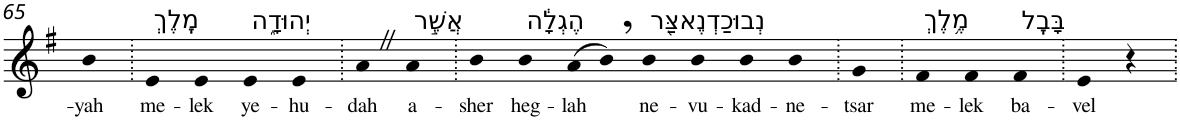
**kern	**text
*part1	*part1
*staff1	*staff1
*I"Piano	*
*I'Pno	*
!!LO:PB:g=z
*clefG2	*
*k[f#]	*
*G:	*
=65	=65
!	!LO:LY:b
4b	-yah
=66.	=66.
!LO:TX:a:t=מֶֽלֶךְ	!
!	!LO:LY:b
4e	me-
!	!LO:LY:b
4e	-lek
!LO:TX:a:t=יְהוּדָ֑ה	!
!	!LO:LY:b
4e	ye-
!	!LO:LY:b
4e	-hu-
=67.	=67.
!	!LO:LY:b
4aZ	-dah
!LO:TX:a:t=אֲשֶׁ֣ר	!
!	!LO:LY:b
4a	a-
=68.	=68.
!	!LO:LY:b
4b	-sher
!LO:TX:a:t=הֶגְלָ֔ה	!
!	!LO:LY:b
4b	heg-
!	!LO:LY:b
(>8a	-lah
8b,)	.
!LO:TX:a:t=נְבוּכַדְנֶאצַּ֖ר	!
!	!LO:LY:b
4b	ne-
!	!LO:LY:b
4b	-vu-
!	!LO:LY:b
4b	-kad-
!	!LO:LY:b
4b	-ne-
=69.	=69.
!	!LO:LY:b
4g	-tsar
=70.	=70.
!LO:TX:a:t=מֶ֥לֶךְ	!
!	!LO:LY:b
4f#	me-
!	!LO:LY:b
4f#	-lek
!LO:TX:a:t=בָּבֶֽל	!
!	!LO:LY:b
4f#	ba-
=71.	=71.
!	!LO:LY:b
4e	-vel
4r	.
=.	=.
*-	*-
